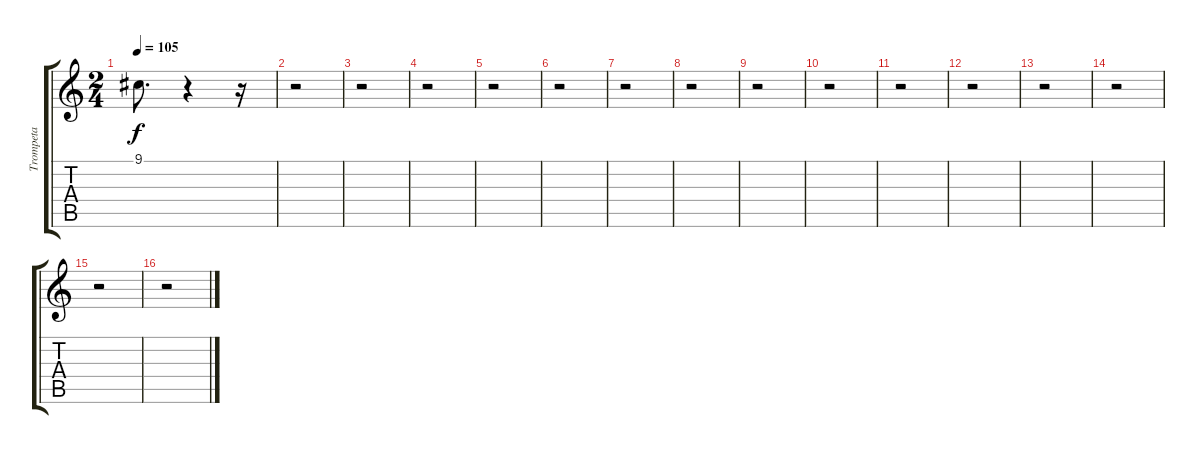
\track ("Trompeta" "Trompeta") {instrument trumpet}
\staff {score tabs}
\tuning (E4 B3 G3 D3 A2 E2) {hide}
\ts (2 4)
\tempo 105
\clef g2
\ks c
9.1{t}.8{d dy f} r.4 r.16 |
r.2 |
r.2 |
r.2 |
r.2 |
r.2 |
r.2 |
r.2 |
r.2 |
r.2 |
r.2 |
r.2 |
r.2 |
r.2 |
r.2 |
r.2
